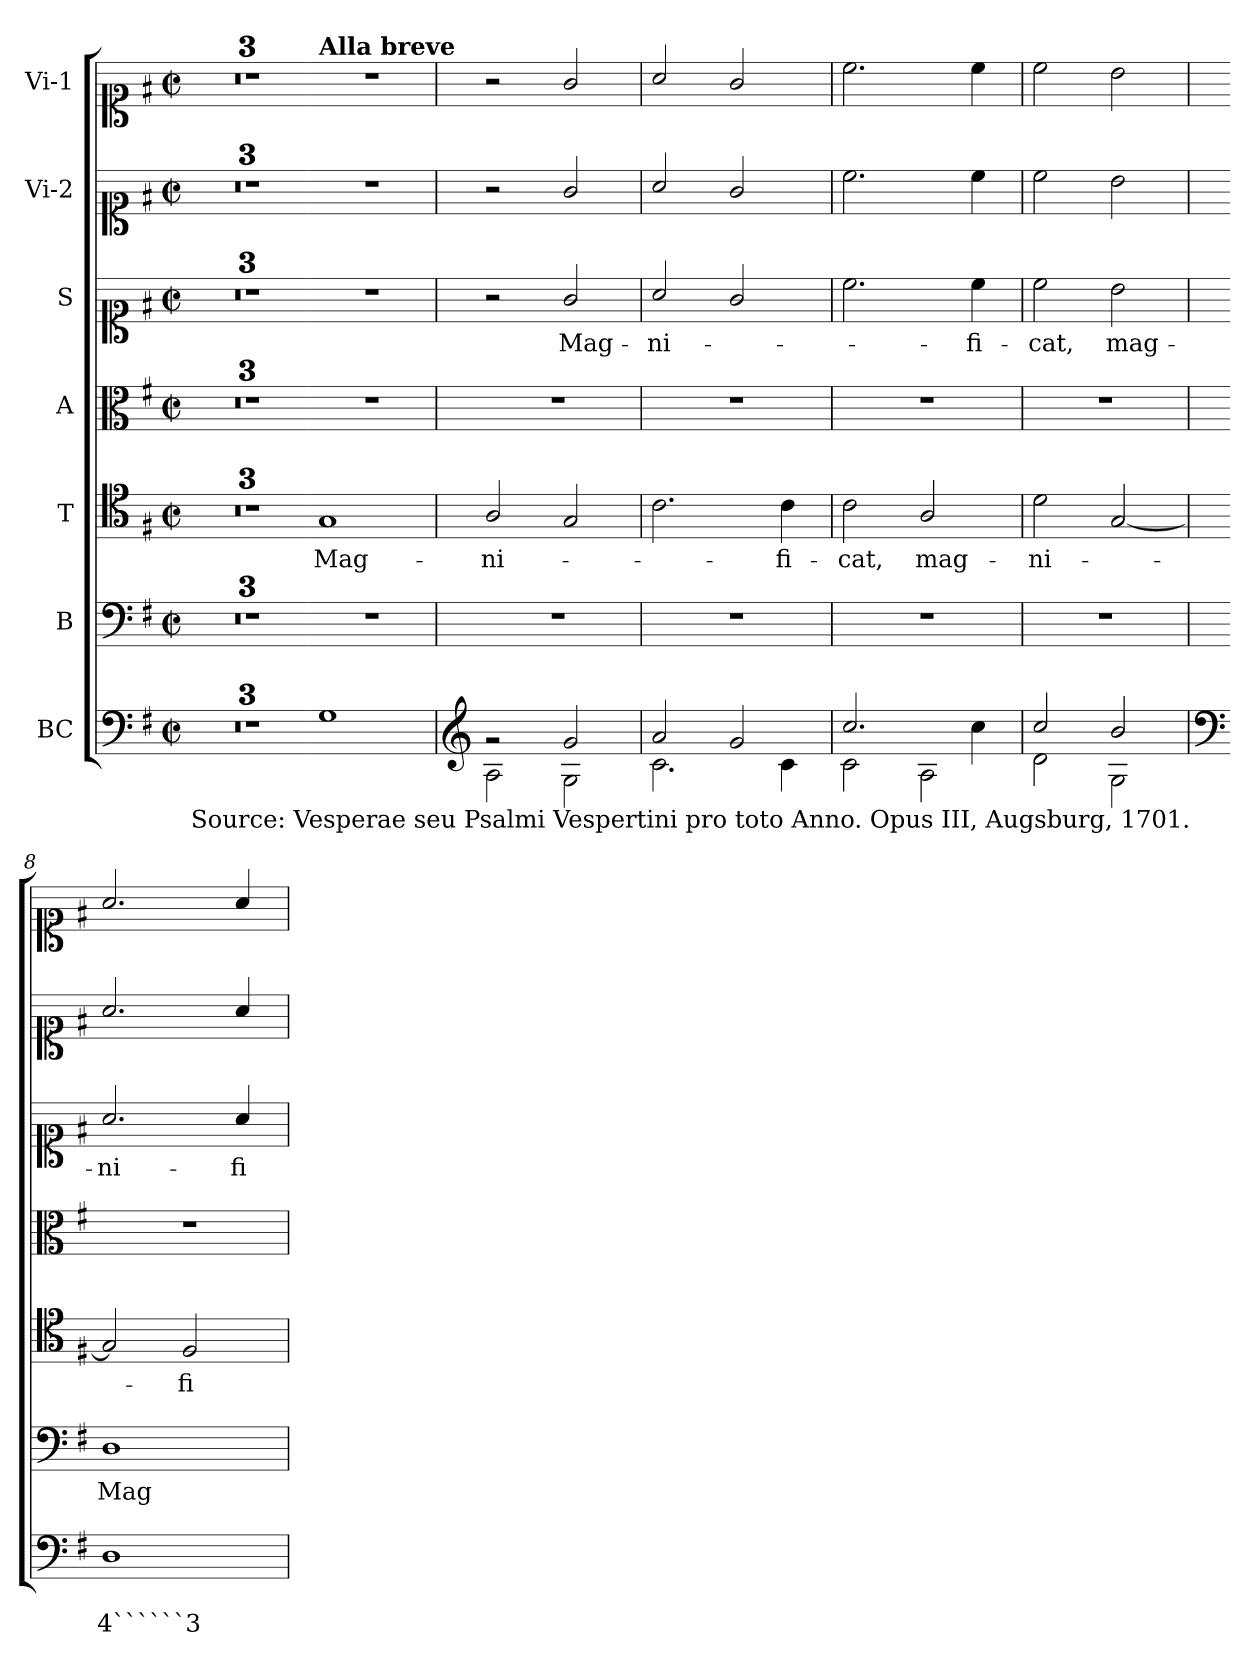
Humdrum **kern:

**kern	**text	**text	**kern	**text	**kern	**text	**kern	**kern	**text	**kern	**kern
*part7	*part7	*part7	*part6	*part6	*part5	*part5	*part4	*part3	*part3	*part2	*part1
*staff7	*staff7	*staff7	*staff6	*staff6	*staff5	*staff5	*staff4	*staff3	*staff3	*staff2	*staff1
*I"BC	*	*	*I"B	*	*I"T	*	*I"A	*I"S	*	*I"Vi-2	*I"Vi-1
*clefF4	*	*	*clefF4	*	*clefC4	*	*clefC3	*clefC1	*	*clefC1	*clefC1
*k[f#]	*	*	*k[f#]	*	*k[f#]	*	*k[f#]	*k[f#]	*	*k[f#]	*k[f#]
*G:	*	*	*G:	*	*G:	*	*G:	*G:	*	*G:	*G:
*M2/2	*	*	*M2/2	*	*M2/2	*	*M2/2	*M2/2	*	*M2/2	*M2/2
*met(c|)	*	*	*met(c|)	*	*met(c|)	*	*met(c|)	*met(c|)	*	*met(c|)	*met(c|)
=1	=1	=1	=1	=1	=1	=1	=1	=1	=1	=1	=1
!LO:TX:b:t=Source&colon; Vesperae seu Psalmi Vespertini pro toto Anno. Opus III, Augsburg, 1701.	!	!	!	!	!	!	!	!	!	!	!
1ryy	.	.	1ryy	.	1ryy	.	1ryy	1ryy	.	1ryy	1ryy
=2	=2	=2	=2	=2	=2	=2	=2	=2	=2	=2	=2
1r	.	.	1r	.	1r	.	1r	1r	.	1r	1r
=3	=3	=3	=3	=3	=3	=3	=3	=3	=3	=3	=3
*	*	*	*	*	*clefGv2	*	*clefG2	*clefG2	*	*clefG2	*clefG2
1ryy	.	.	1ryy	.	1ryy	.	1ryy	1ryy	.	1ryy	1ryy
=3X1-	=3X1-	=3X1-	=3X1-	=3X1-	=3X1-	=3X1-	=3X1-	=3X1-	=3X1-	=3X1-	=3X1-
!	!	!	!	!	!	!	!	!	!	!	!LO:TX:a:B:t=Alla breve
!	!	!	!	!	!	!LO:LY:b	!	!	!	!	!
1G	.	.	1r	.	1G	Mag-	1r	1r	.	1r	1r
=4	=4	=4	=4	=4	=4	=4	=4	=4	=4	=4	=4
*clefG2	*	*	*	*	*	*	*	*	*	*	*
*^	*	*	*	*	*	*	*	*	*	*	*
!	!	!	!	!	!	!	!LO:LY:b	!	!	!	!	!
2A\	2rg	.	.	1r	.	2A/	-ni-	1r	2r	.	2r	2r
!	!	!	!	!	!	!	!	!	!	!LO:LY:b	!	!
2G\	2g/	.	.	.	.	2G/	.	.	2g/	Mag-	2g/	2g/
=5	=5	=5	=5	=5	=5	=5	=5	=5	=5	=5	=5	=5
!	!	!	!	!	!	!	!	!	!	!LO:LY:b	!	!
2.c\	2a/	.	.	1r	.	2.c\	.	1r	2a/	-ni-	2a/	2a/
.	2g/	.	.	.	.	.	.	.	2g/	.	2g/	2g/
!	!	!	!	!	!	!	!LO:LY:b	!	!	!	!	!
4c\	.	.	.	.	.	4c\	-fi-	.	.	.	.	.
=6	=6	=6	=6	=6	=6	=6	=6	=6	=6	=6	=6	=6
!	!	!	!	!	!	!	!LO:LY:b	!	!	!	!	!
2c\	2.cc/	.	.	1r	.	2c\	-cat,	1r	2.cc\	.	2.cc\	2.cc\
!	!	!	!	!	!	!	!LO:LY:b	!	!	!	!	!
2A\	.	.	.	.	.	2A/	mag-	.	.	.	.	.
!	!	!	!	!	!	!	!	!	!	!LO:LY:b	!	!
.	4cc\	.	.	.	.	.	.	.	4cc\	-fi-	4cc\	4cc\
=7	=7	=7	=7	=7	=7	=7	=7	=7	=7	=7	=7	=7
!	!	!	!	!	!	!	!LO:LY:b	!	!	!LO:LY:b	!	!
2d\	2cc/	.	.	1r	.	2d\	-ni-	1r	2cc\	-cat,	2cc\	2cc\
!	!	!	!	!	!	!	!	!	!	!LO:LY:b	!	!
2G\	2b/	.	.	.	.	[2G/	.	.	2b\	mag-	2b\	2b\
*v	*v	*	*	*	*	*	*	*	*	*	*	*
=8	=8	=8	=8	=8	=8	=8	=8	=8	=8	=8	=8
*clefF4	*	*	*	*	*	*	*	*	*	*	*
*^	*	*	*	*	*	*	*	*	*	*	*
!	!	!	!LO:LY:b	!	!LO:LY:b	!	!	!	!	!LO:LY:b	!	!
*v	*v	*	*	*	*	*	*	*	*	*	*	*
1D	.	4``````3	1D	Mag-	2G/]	.	1r	2.a/	-ni-	2.a/	2.a/
!	!	!	!	!	!	!LO:LY:b	!	!	!	!	!
.	.	.	.	.	2F#/	-fi-	.	.	.	.	.
!	!	!	!	!	!	!	!	!	!LO:LY:b	!	!
.	.	.	.	.	.	.	.	4a/	-fi-	4a/	4a/
=	=	=	=	=	=	=	=	=	=	=	=
*-	*-	*-	*-	*-	*-	*-	*-	*-	*-	*-	*-
